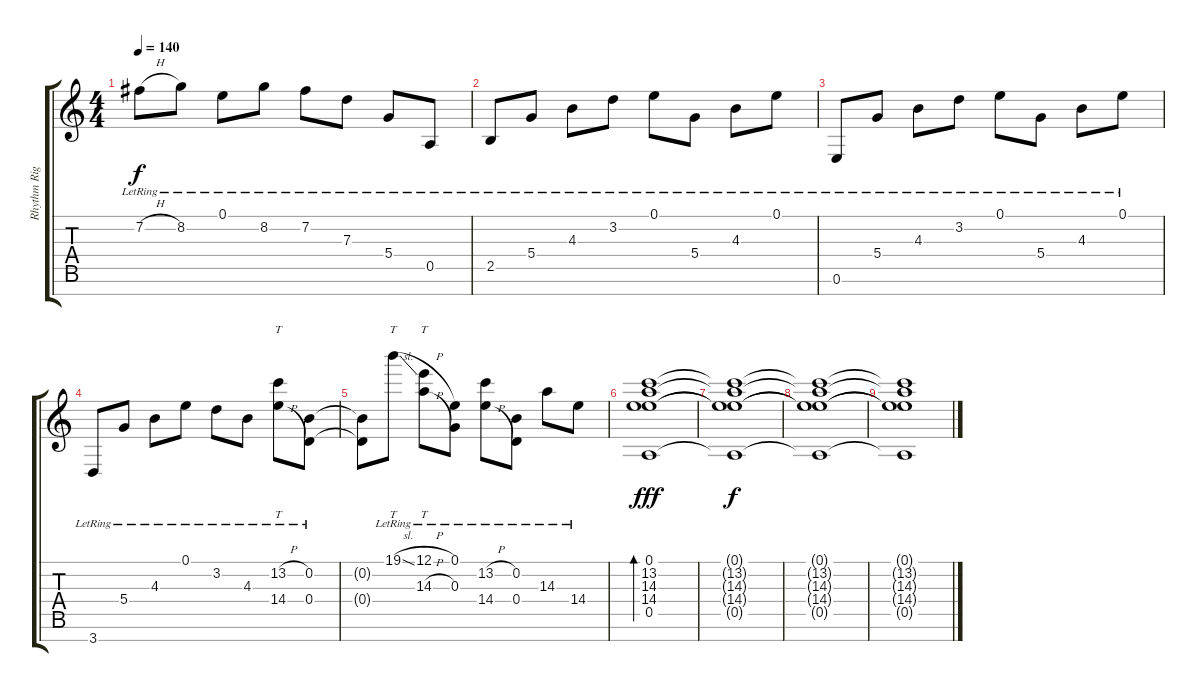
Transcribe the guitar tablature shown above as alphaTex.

\track ("Rhythm Right" "Rhythm Rig") {instrument overdrivenguitar}
\staff {score tabs}
\tuning (E4 B3 G3 D3 A2 E2 B1) {hide}
\ts (4 4)
\tempo 140
\clef g2
\ks c
7.2{h lr}.8{dy f} 8.2{lr}.8 0.1{lr}.8 8.2{lr}.8 7.2{lr}.8 7.3{lr}.8 5.4{lr}.8 0.5{lr}.8 |
2.5{lr}.8 5.4{lr}.8 4.3{lr}.8 3.2{lr}.8 0.1{lr}.8 5.4{lr}.8 4.3{lr}.8 0.1{lr}.8 |
0.6{lr}.8 5.4{lr}.8 4.3{lr}.8 3.2{lr}.8 0.1{lr}.8 5.4{lr}.8 4.3{lr}.8 0.1{lr}.8 |
3.7{lr}.8 5.4{lr}.8 4.3{lr}.8 0.1{lr}.8 3.2{lr}.8 4.3{lr}.8 (13.2{h lr} 14.4{h lr}).8{tt} (0.2{lr} 0.4{lr}).8 |
(0.2{t} 0.4{t}).8 19.1{sl lr}.8{tt} (12.1{h lr} 14.3{h lr}).8{tt} (0.1{lr} 0.3{lr}).8 (13.2{h lr} 14.4{h lr}).8 (0.2{lr} 0.4{lr}).8 14.3{lr}.8 14.4{lr}.8 |
(0.1 13.2 14.3 14.4 0.5).1{bd 60 dy fff} |
(0.1{t} 13.2{t} 14.3{t} 14.4{t} 0.5{t}).1{dy f} |
(0.1{t} 13.2{t} 14.3{t} 14.4{t} 0.5{t}).1 |
(0.1{t} 13.2{t} 14.3{t} 14.4{t} 0.5{t}).1
